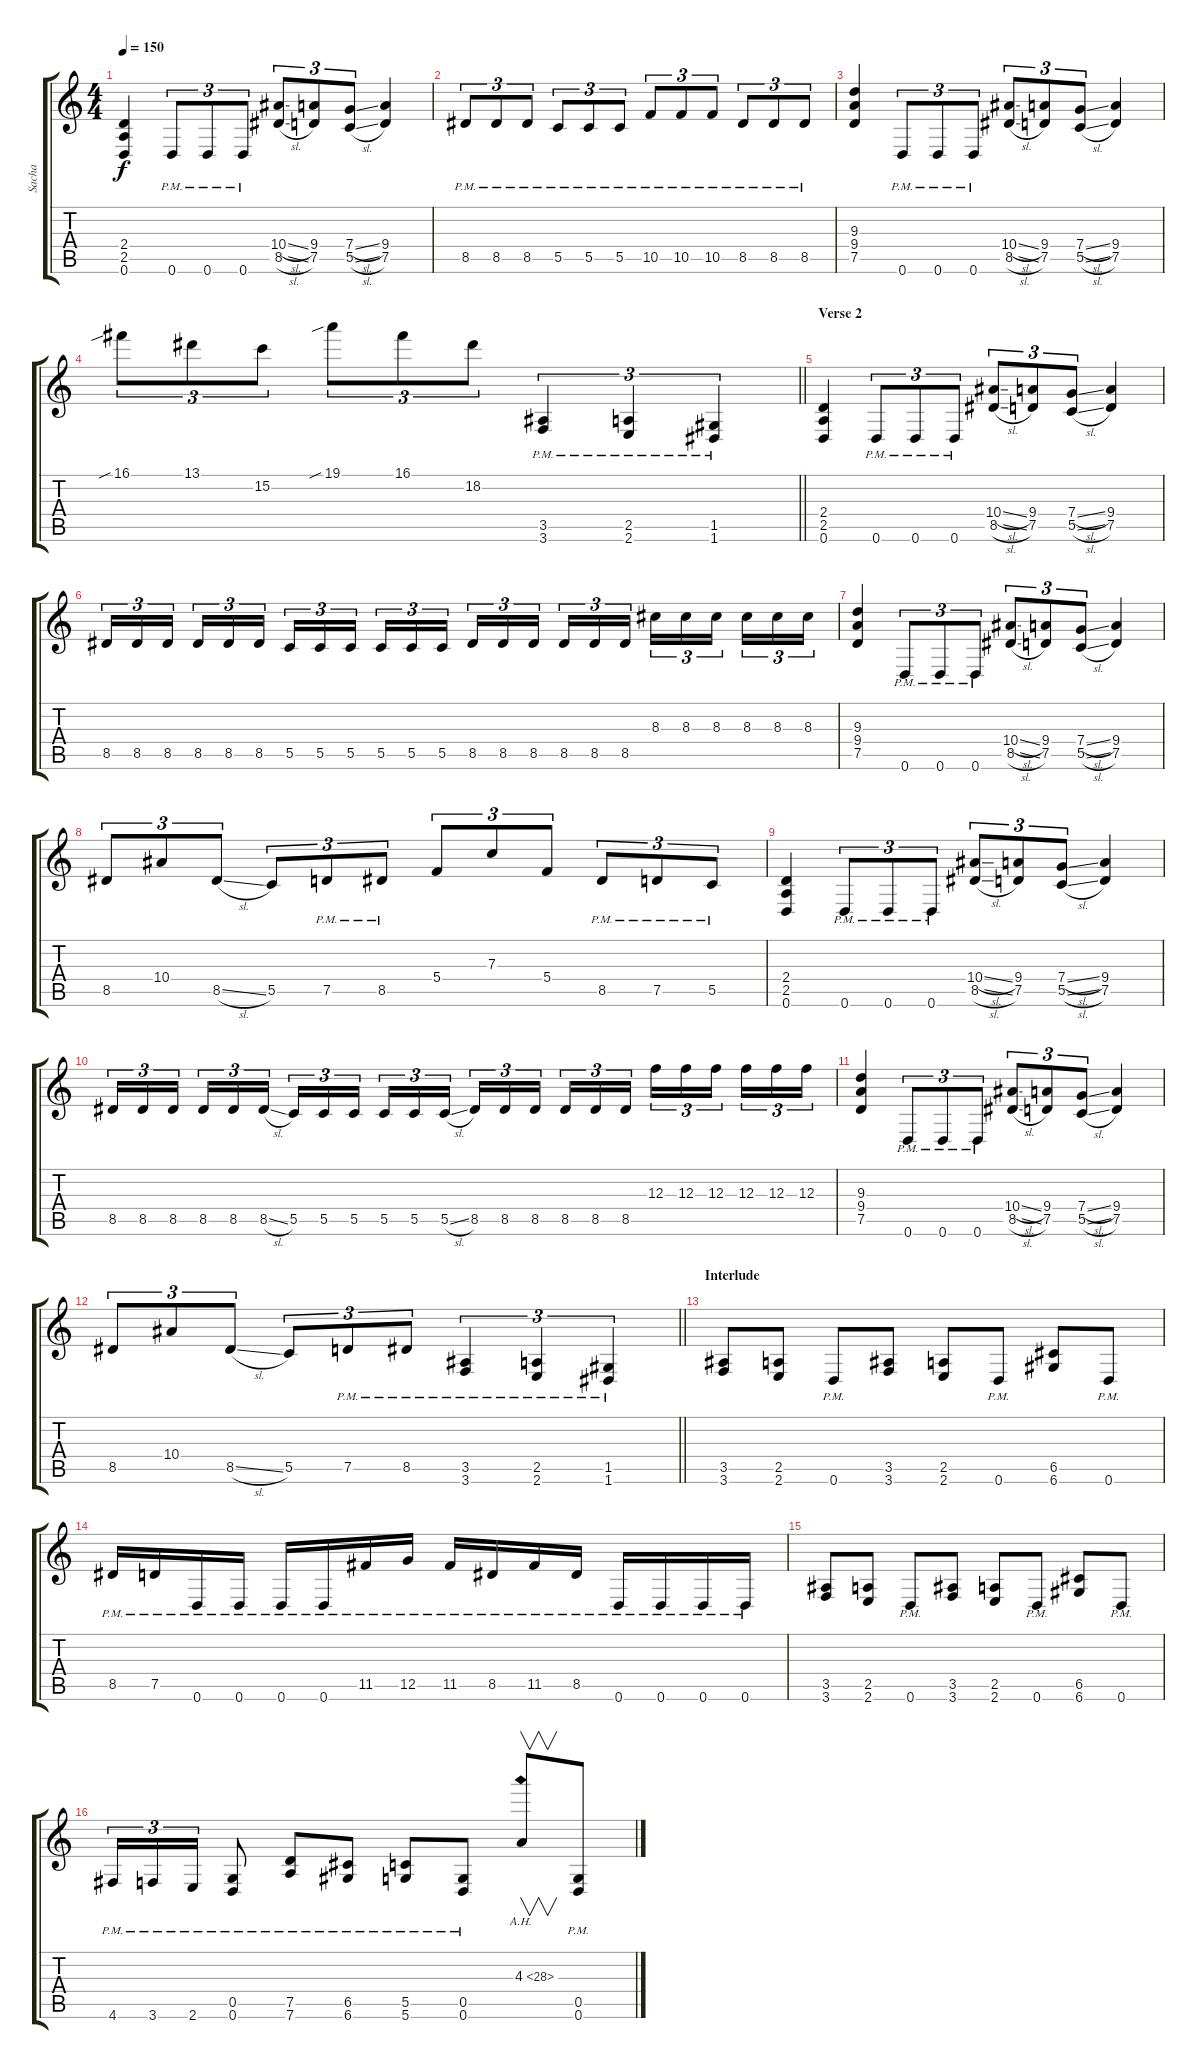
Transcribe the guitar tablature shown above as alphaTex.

\track ("Sacha" "Sacha") {instrument distortionguitar}
\staff {score tabs}
\tuning (D4 A3 F3 C3 G2 D2) {hide}
\ts (4 4)
\tempo 150
\clef g2
\ks c
(2.4 2.5 0.6).4{dy f} 0.6{pm}.8{tu (3 2)} 0.6{pm}.8{tu (3 2)} 0.6{pm}.8{tu (3 2)} (10.4{sl} 8.5{sl}).8{tu (3 2)} (9.4 7.5).8{tu (3 2)} (7.4{sl} 5.5{sl}).8{tu (3 2)} (9.4 7.5).4 |
8.5{pm}.8{tu (3 2)} 8.5{pm}.8{tu (3 2)} 8.5{pm}.8{tu (3 2)} 5.5{pm}.8{tu (3 2)} 5.5{pm}.8{tu (3 2)} 5.5{pm}.8{tu (3 2)} 10.5{pm}.8{tu (3 2)} 10.5{pm}.8{tu (3 2)} 10.5{pm}.8{tu (3 2)} 8.5{pm}.8{tu (3 2)} 8.5{pm}.8{tu (3 2)} 8.5{pm}.8{tu (3 2)} |
(9.3 9.4 7.5).4 0.6{pm}.8{tu (3 2)} 0.6{pm}.8{tu (3 2)} 0.6{pm}.8{tu (3 2)} (10.4{sl} 8.5{sl}).8{tu (3 2)} (9.4 7.5).8{tu (3 2)} (7.4{sl} 5.5{sl}).8{tu (3 2)} (9.4 7.5).4 |
\barLineRight lightlight
16.1{sib}.8{tu (3 2)} 13.1.8{tu (3 2)} 15.2.8{tu (3 2)} 19.1{sib}.8{tu (3 2)} 16.1.8{tu (3 2)} 18.2.8{tu (3 2)} (3.5{pm} 3.6{pm}).4{tu (3 2)} (2.5{pm} 2.6{pm}).4{tu (3 2)} (1.5{pm} 1.6{pm}).4{tu (3 2)} |
\section ("" "Verse 2")
(2.4 2.5 0.6).4 0.6{pm}.8{tu (3 2)} 0.6{pm}.8{tu (3 2)} 0.6{pm}.8{tu (3 2)} (10.4{sl} 8.5{sl}).8{tu (3 2)} (9.4 7.5).8{tu (3 2)} (7.4{sl} 5.5{sl}).8{tu (3 2)} (9.4 7.5).4 |
8.5.16{tu (3 2)} 8.5.16{tu (3 2)} 8.5.16{tu (3 2) beam splitsecondary} 8.5.16{tu (3 2)} 8.5.16{tu (3 2)} 8.5.16{tu (3 2)} 5.5.16{tu (3 2)} 5.5.16{tu (3 2)} 5.5.16{tu (3 2) beam splitsecondary} 5.5.16{tu (3 2)} 5.5.16{tu (3 2)} 5.5.16{tu (3 2)} 8.5.16{tu (3 2)} 8.5.16{tu (3 2)} 8.5.16{tu (3 2) beam splitsecondary} 8.5.16{tu (3 2)} 8.5.16{tu (3 2)} 8.5.16{tu (3 2)} 8.3.16{tu (3 2)} 8.3.16{tu (3 2)} 8.3.16{tu (3 2) beam splitsecondary} 8.3.16{tu (3 2)} 8.3.16{tu (3 2)} 8.3.16{tu (3 2)} |
(9.3 9.4 7.5).4 0.6{pm}.8{tu (3 2)} 0.6{pm}.8{tu (3 2)} 0.6{pm}.8{tu (3 2)} (10.4{sl} 8.5{sl}).8{tu (3 2)} (9.4 7.5).8{tu (3 2)} (7.4{sl} 5.5{sl}).8{tu (3 2)} (9.4 7.5).4 |
8.5.8{tu (3 2)} 10.4.8{tu (3 2)} 8.5{sl}.8{tu (3 2)} 5.5.8{tu (3 2)} 7.5{pm}.8{tu (3 2)} 8.5{pm}.8{tu (3 2)} 5.4.8{tu (3 2)} 7.3.8{tu (3 2)} 5.4.8{tu (3 2)} 8.5{pm}.8{tu (3 2)} 7.5{pm}.8{tu (3 2)} 5.5{pm}.8{tu (3 2)} |
(2.4 2.5 0.6).4 0.6{pm}.8{tu (3 2)} 0.6{pm}.8{tu (3 2)} 0.6{pm}.8{tu (3 2)} (10.4{sl} 8.5{sl}).8{tu (3 2)} (9.4 7.5).8{tu (3 2)} (7.4{sl} 5.5{sl}).8{tu (3 2)} (9.4 7.5).4 |
8.5.16{tu (3 2)} 8.5.16{tu (3 2)} 8.5.16{tu (3 2) beam splitsecondary} 8.5.16{tu (3 2)} 8.5.16{tu (3 2)} 8.5{sl}.16{tu (3 2)} 5.5.16{tu (3 2)} 5.5.16{tu (3 2)} 5.5.16{tu (3 2) beam splitsecondary} 5.5.16{tu (3 2)} 5.5.16{tu (3 2)} 5.5{sl}.16{tu (3 2)} 8.5.16{tu (3 2)} 8.5.16{tu (3 2)} 8.5.16{tu (3 2) beam splitsecondary} 8.5.16{tu (3 2)} 8.5.16{tu (3 2)} 8.5.16{tu (3 2)} 12.3.16{tu (3 2)} 12.3.16{tu (3 2)} 12.3.16{tu (3 2) beam splitsecondary} 12.3.16{tu (3 2)} 12.3.16{tu (3 2)} 12.3.16{tu (3 2)} |
(9.3 9.4 7.5).4 0.6{pm}.8{tu (3 2)} 0.6{pm}.8{tu (3 2)} 0.6{pm}.8{tu (3 2)} (10.4{sl} 8.5{sl}).8{tu (3 2)} (9.4 7.5).8{tu (3 2)} (7.4{sl} 5.5{sl}).8{tu (3 2)} (9.4 7.5).4 |
\barLineRight lightlight
8.5.8{tu (3 2)} 10.4.8{tu (3 2)} 8.5{sl}.8{tu (3 2)} 5.5.8{tu (3 2)} 7.5{pm}.8{tu (3 2)} 8.5{pm}.8{tu (3 2)} (3.5{pm} 3.6{pm}).4{tu (3 2)} (2.5{pm} 2.6{pm}).4{tu (3 2)} (1.5{pm} 1.6{pm}).4{tu (3 2)} |
\section ("" "Interlude")
(3.5 3.6).8 (2.5 2.6).8 0.6{pm}.8 (3.5 3.6).8 (2.5 2.6).8 0.6{pm}.8 (6.5 6.6).8 0.6{pm}.8 |
8.5{pm}.16 7.5{pm}.16 0.6{pm}.16 0.6{pm}.16 0.6{pm}.16 0.6{pm}.16 11.5{pm}.16 12.5{pm}.16 11.5{pm}.16 8.5{pm}.16 11.5{pm}.16 8.5{pm}.16 0.6{pm}.16 0.6{pm}.16 0.6{pm}.16 0.6{pm}.16 |
(3.5 3.6).8 (2.5 2.6).8 0.6{pm}.8 (3.5 3.6).8 (2.5 2.6).8 0.6{pm}.8 (6.5 6.6).8 0.6{pm}.8 |
4.6{pm}.16{tu (3 2)} 3.6{pm}.16{tu (3 2)} 2.6{pm}.16{tu (3 2)} (0.5{pm} 0.6{pm}).8 (7.5{pm} 7.6{pm}).8 (6.5{pm} 6.6{pm}).8 (5.5{pm} 5.6{pm}).8 (0.5{pm} 0.6{pm}).8 4.3{ah 24}.8{v} (0.5{pm} 0.6{pm}).8
